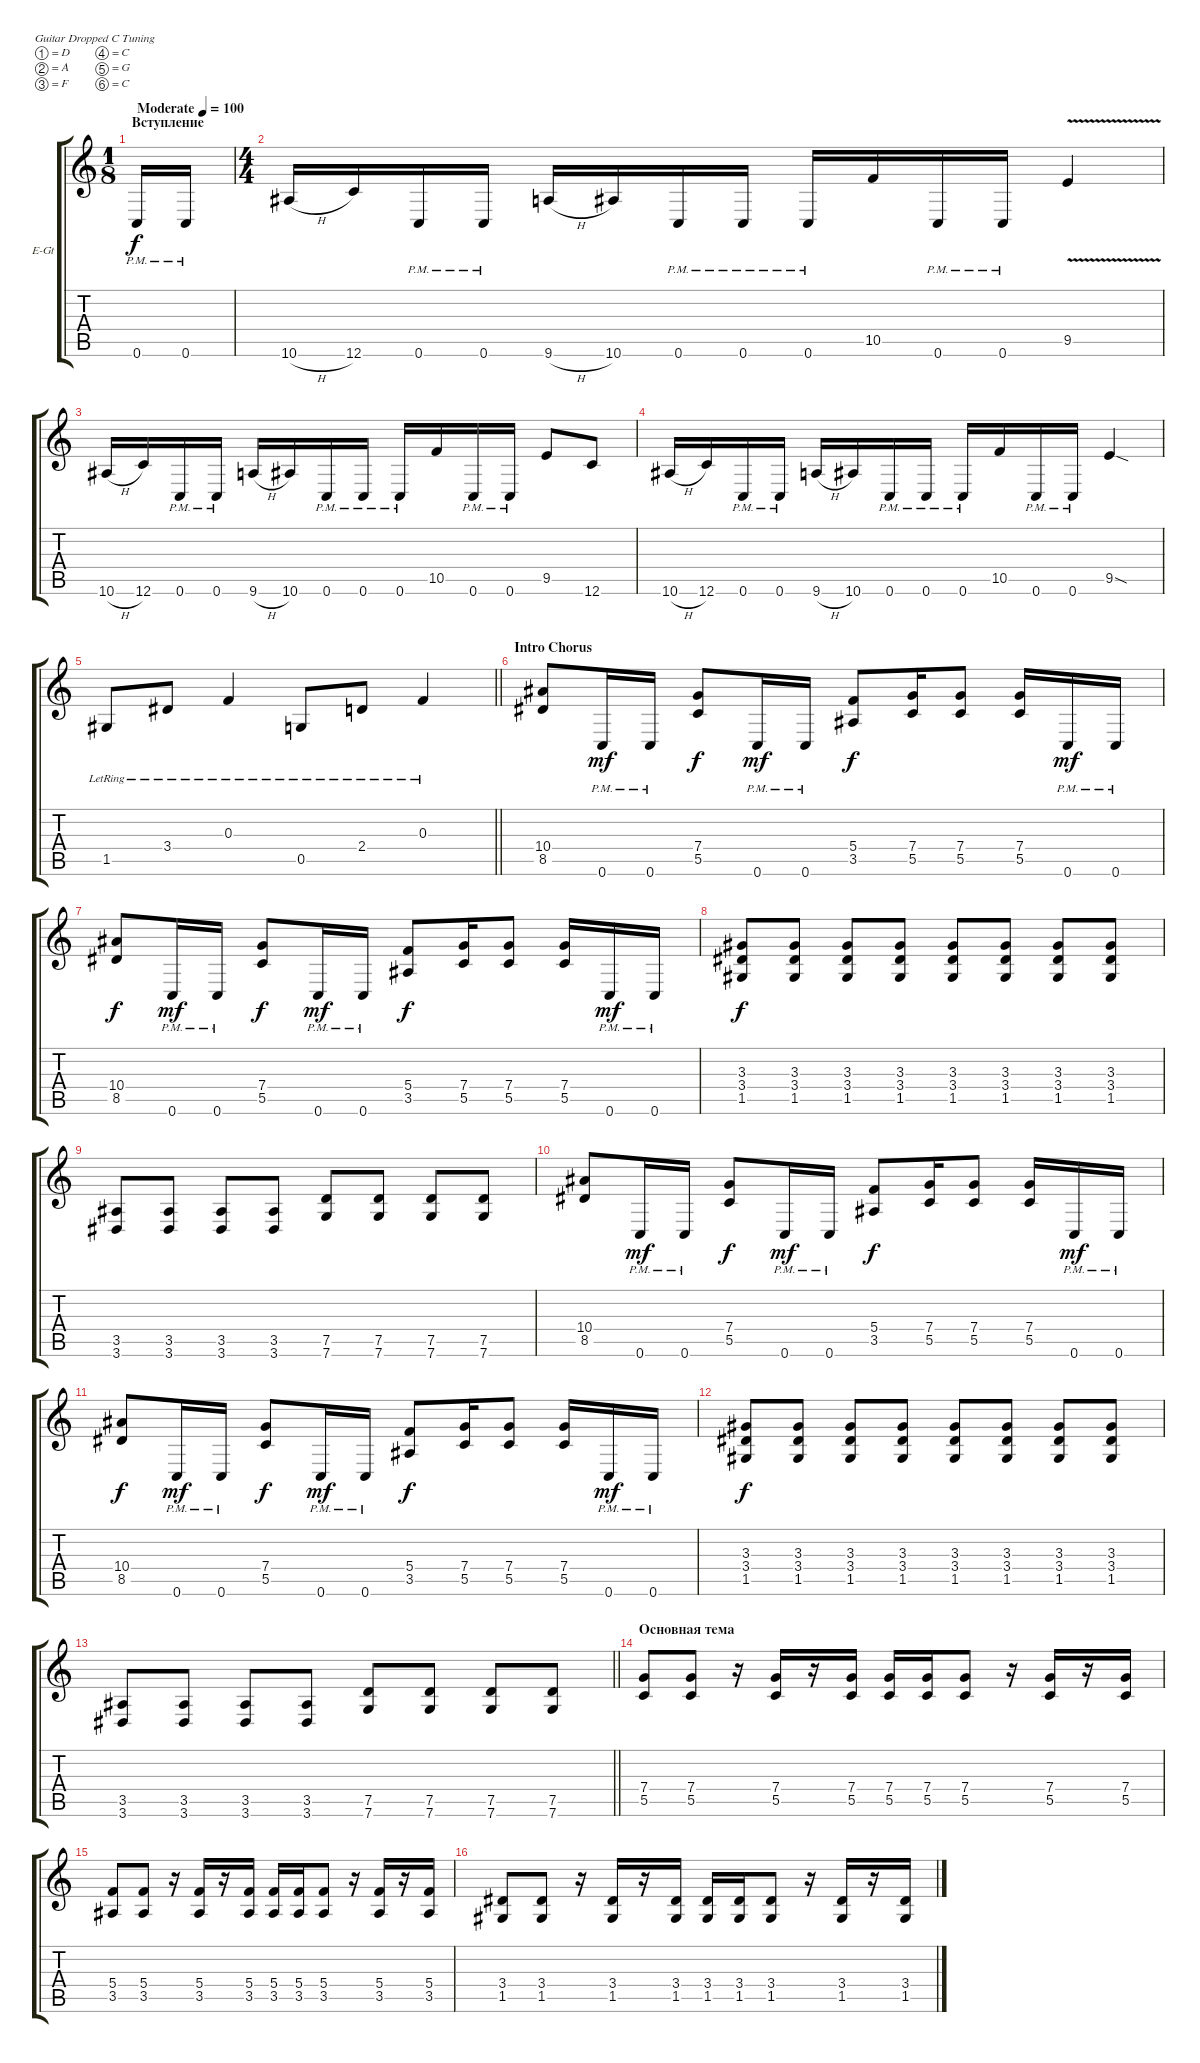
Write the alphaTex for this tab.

\bracketExtendMode groupsimilarinstruments
\firstSystemTrackNameOrientation horizontal
\otherSystemsTrackNameOrientation horizontal
\track ("Mick Mars Rhythym" "E-Gt") {instrument distortionguitar}
\staff {score tabs}
\tuning (D4 A3 F3 C3 G2 C2)
\ts (1 8)
\beaming (8 1)
\section ("" "Вступление")
\tempo (100 "Moderate")
\clef g2
\ks c
0.6{pm}.16{dy f instrument distortionguitar} 0.6{pm}.16 |
\ts (4 4)
\beaming (8 2 2 2 2)
10.6{h}.16 12.6.16 0.6{pm}.16 0.6{pm}.16 9.6{h}.16 10.6.16 0.6{pm}.16 0.6{pm}.16 0.6{pm}.16 10.5.16 0.6{pm}.16 0.6{pm}.16 9.5{v}.4 |
10.6{h}.16 12.6.16 0.6{pm}.16 0.6{pm}.16 9.6{h}.16 10.6.16 0.6{pm}.16 0.6{pm}.16 0.6{pm}.16 10.5.16 0.6{pm}.16 0.6{pm}.16 9.5.8 12.6.8 |
10.6{h}.16 12.6.16 0.6{pm}.16 0.6{pm}.16 9.6{h}.16 10.6.16 0.6{pm}.16 0.6{pm}.16 0.6{pm}.16 10.5.16 0.6{pm}.16 0.6{pm}.16 9.5{sod}.4 |
\barLineRight lightlight
1.5{lr}.8 3.4{lr}.8 0.3{lr}.4 0.5{lr}.8 2.4{lr}.8 0.3{lr}.4 |
\section ("" "Intro Chorus")
(10.4 8.5).8 0.6{pm}.16{dy mf} 0.6{pm}.16 (7.4 5.5).8{dy f} 0.6{pm}.16{dy mf} 0.6{pm}.16 (5.4 3.5).8{dy f} (7.4 5.5).16 (7.4 5.5).8 (7.4 5.5).16 0.6{pm}.16{dy mf} 0.6{pm}.16 |
(10.4 8.5).8{dy f} 0.6{pm}.16{dy mf} 0.6{pm}.16 (7.4 5.5).8{dy f} 0.6{pm}.16{dy mf} 0.6{pm}.16 (5.4 3.5).8{dy f} (7.4 5.5).16 (7.4 5.5).8 (7.4 5.5).16 0.6{pm}.16{dy mf} 0.6{pm}.16 |
(1.5 3.4 3.3).8{dy f} (1.5 3.4 3.3).8 (1.5 3.4 3.3).8 (1.5 3.4 3.3).8 (1.5 3.4 3.3).8 (1.5 3.4 3.3).8 (1.5 3.4 3.3).8 (1.5 3.4 3.3).8 |
(3.5 3.6).8 (3.5 3.6).8 (3.5 3.6).8 (3.5 3.6).8 (7.5 7.6).8 (7.5 7.6).8 (7.5 7.6).8 (7.5 7.6).8 |
(10.4 8.5).8 0.6{pm}.16{dy mf} 0.6{pm}.16 (7.4 5.5).8{dy f} 0.6{pm}.16{dy mf} 0.6{pm}.16 (5.4 3.5).8{dy f} (7.4 5.5).16 (7.4 5.5).8 (7.4 5.5).16 0.6{pm}.16{dy mf} 0.6{pm}.16 |
(10.4 8.5).8{dy f} 0.6{pm}.16{dy mf} 0.6{pm}.16 (7.4 5.5).8{dy f} 0.6{pm}.16{dy mf} 0.6{pm}.16 (5.4 3.5).8{dy f} (7.4 5.5).16 (7.4 5.5).8 (7.4 5.5).16 0.6{pm}.16{dy mf} 0.6{pm}.16 |
(1.5 3.4 3.3).8{dy f} (1.5 3.4 3.3).8 (1.5 3.4 3.3).8 (1.5 3.4 3.3).8 (1.5 3.4 3.3).8 (1.5 3.4 3.3).8 (1.5 3.4 3.3).8 (1.5 3.4 3.3).8 |
\barLineRight lightlight
(3.5 3.6).8 (3.5 3.6).8 (3.5 3.6).8 (3.5 3.6).8 (7.5 7.6).8 (7.5 7.6).8 (7.5 7.6).8 (7.5 7.6).8 |
\section ("" "Основная тема")
(7.4 5.5).8 (7.4 5.5).8 r.16 (7.4 5.5).16 r.16 (7.4 5.5).16 (7.4 5.5).16 (7.4 5.5).16 (7.4 5.5).8 r.16 (7.4 5.5).16 r.16 (7.4 5.5).16 |
(5.4 3.5).8 (5.4 3.5).8 r.16 (5.4 3.5).16 r.16 (5.4 3.5).16 (5.4 3.5).16 (5.4 3.5).16 (5.4 3.5).8 r.16 (5.4 3.5).16 r.16 (5.4 3.5).16 |
(3.4 1.5).8 (3.4 1.5).8 r.16 (3.4 1.5).16 r.16 (3.4 1.5).16 (3.4 1.5).16 (3.4 1.5).16 (3.4 1.5).8 r.16 (3.4 1.5).16 r.16 (3.4 1.5).16
